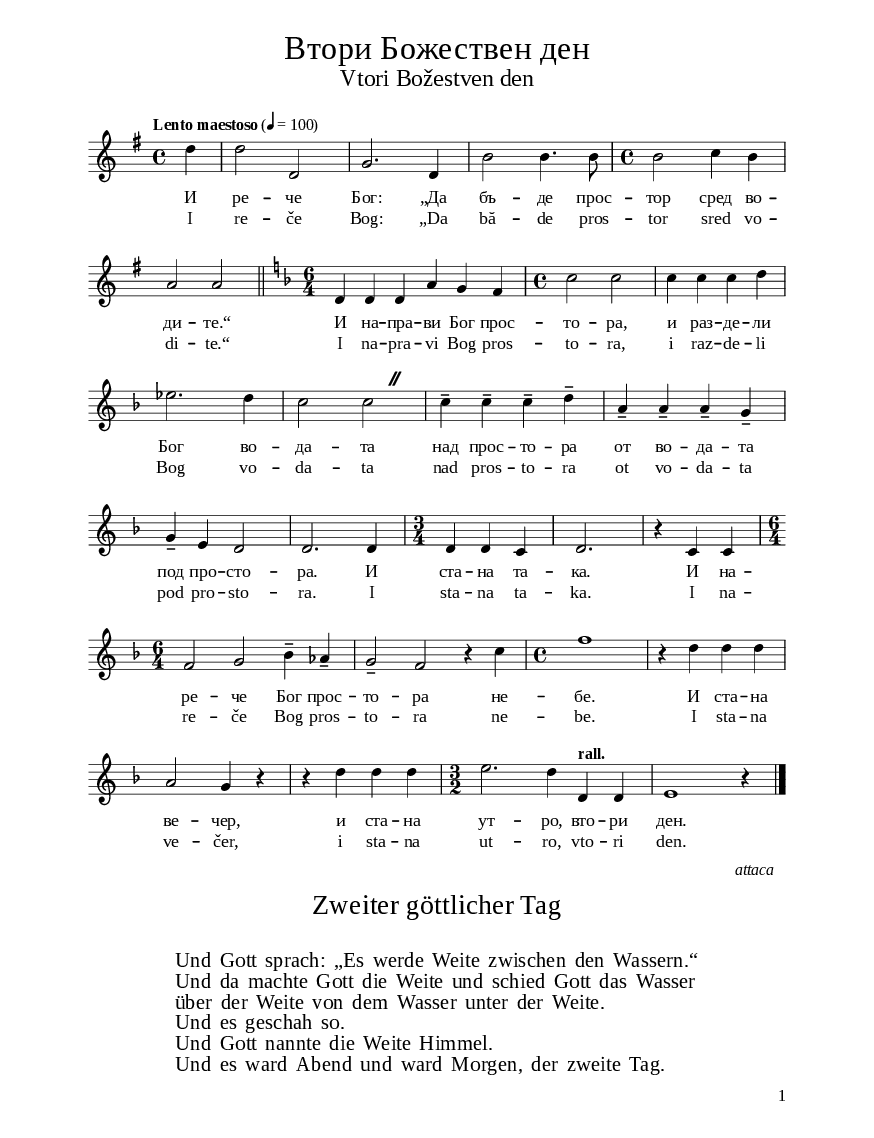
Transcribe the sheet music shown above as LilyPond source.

\version "2.24.2"

% include paper part and global functions
\include "include/globals.ily"

\bookpart {
  \label #'ref192
  \tocItem \markup "     Втори Божествен ден – Vtori Božestven den"
  \include "include/bookpart-paper.ily"
  \score {
    \include "include/score-layout.ily"

    \new Voice \absolute {
      \clef treble
      \key g \major
      \time 4/4
      \tempoFunc "Lento maestoso" 4 "100"
      \autoBeamOff
      \partial 4  d''4 | % 2
      d''2 d'2 | % 3
      g'2. d'4 | % 4
      b'2 b'4. b'8 | % 5
      \time 4/4 b'2 c''4 b'4 \break | % 6
      a'2 a'2 \bar "||"
      | % 7
      \time 6/4  | % 7
      \key d \minor
      d'4 d'4 d'4 a'4 g'4
      f'4 | % 8
      \time 4/4  | % 8
      c''2 c''2 | % 9
      c''4 c''4 c''4 d''4 \break|
      es''2. d''4  | % 11
      c''2 c''2^\markup { "     " \musicglyph "scripts.caesura.straight" } | % 12
      c''4 -- c''4 -- c''4 -- d''4
      -- | % 13
      a'4 -- a'4 -- a'4 -- g'4 -- \break | % 14
      g'4 -- e'4 d'2 | % 15
      d'2. d'4  | % 16
      \time 3/4  | % 16
      d'4 d'4 c'4 | % 17
      d'2. | % 18
      r4 c'4 c'4 | % 19
      \time 6/4  | % 19
      f'2 g'2 bes'4 -- as'4 -- |

      g'2 -- f'2 r4 c''4 | % 21
      \time 4/4  | % 21
      f''1  | % 22
      r4 d''4 d''4 d''4 \break | % 23
      a'2 g'4 r4 | % 24
      r4 d''4 d''4 d''4 | % 25
      \time 3/2  | % 25
      e''2. d''4 d'4 ^\markup{ \bold {rall.} }
      d'4 | % 26
      e'1 r4 \bar "|."
    }

    \addlyrics {
      И
      ре -- че Бог: „Да бъ -- де прос --
      тор сред во -- ди -- те.“ И на --
      пра -- ви Бог прос -- то -- ра, и
      раз -- де -- ли Бог во -- да -- та
      над прос -- то -- ра от во -- да --
      та под про -- сто -- ра. И ста --
      на та -- ка. И на -- ре -- че Бог
      прос -- то -- ра не -- бе. И ста --
      на ве -- чер, и ста -- на ут -- ро,
      вто -- ри ден.}
      \addlyrics {
      I
      re -- če Bog: „Da bă -- de pros --
      tor sred vo -- di -- te.“ I na --
      pra -- vi Bog pros -- to -- ra, i
      raz -- de -- li Bog vo -- da -- ta
      nad pros -- to -- ra ot vo -- da --
      ta pod pro -- sto -- ra. I sta --
      na ta -- ka. I na -- re -- če Bog
      pros -- to -- ra ne -- be. I sta --
      na ve -- čer, i sta -- na ut -- ro,
      vto -- ri den.}

        \header {
          title = \titleFunc "Втори Божествен ден" "Vtori Božestven den"
        }

        \midi{}

      } % score

      \markup \raise #2.8 \override #'(baseline-skip . 2) {
        \column {
          \fill-line \italic { "" "" \concat {"attaca" "   " }}
        }
      }

      % include foreign translation(s) of the song
      \version "2.24.2"

\markup \fill-line { \fontsize #deTitleFontSize "Zweiter göttlicher Tag" }
\markup \null
\markup \null
\markup \fontsize #deCoupletFontSize {
  \hspace #7
  \override #`(baseline-skip . ,deCoupletBaselineSkip)

  \column {


    \line { " " }

  \line { " "Und Gott sprach: „Es werde Weite zwischen den Wassern.“ }
  \line { " " Und da machte Gott die Weite und schied Gott das Wasser}
  \line { " "über der Weite von dem Wasser unter der Weite.}
  \line { " "Und es geschah so.}
  \line { " "Und Gott nannte die Weite Himmel.  }
  \line { " "Und es ward Abend und ward Morgen, der zweite Tag.}

  }
}


    } % bookpart

    % Più mosso
    %
